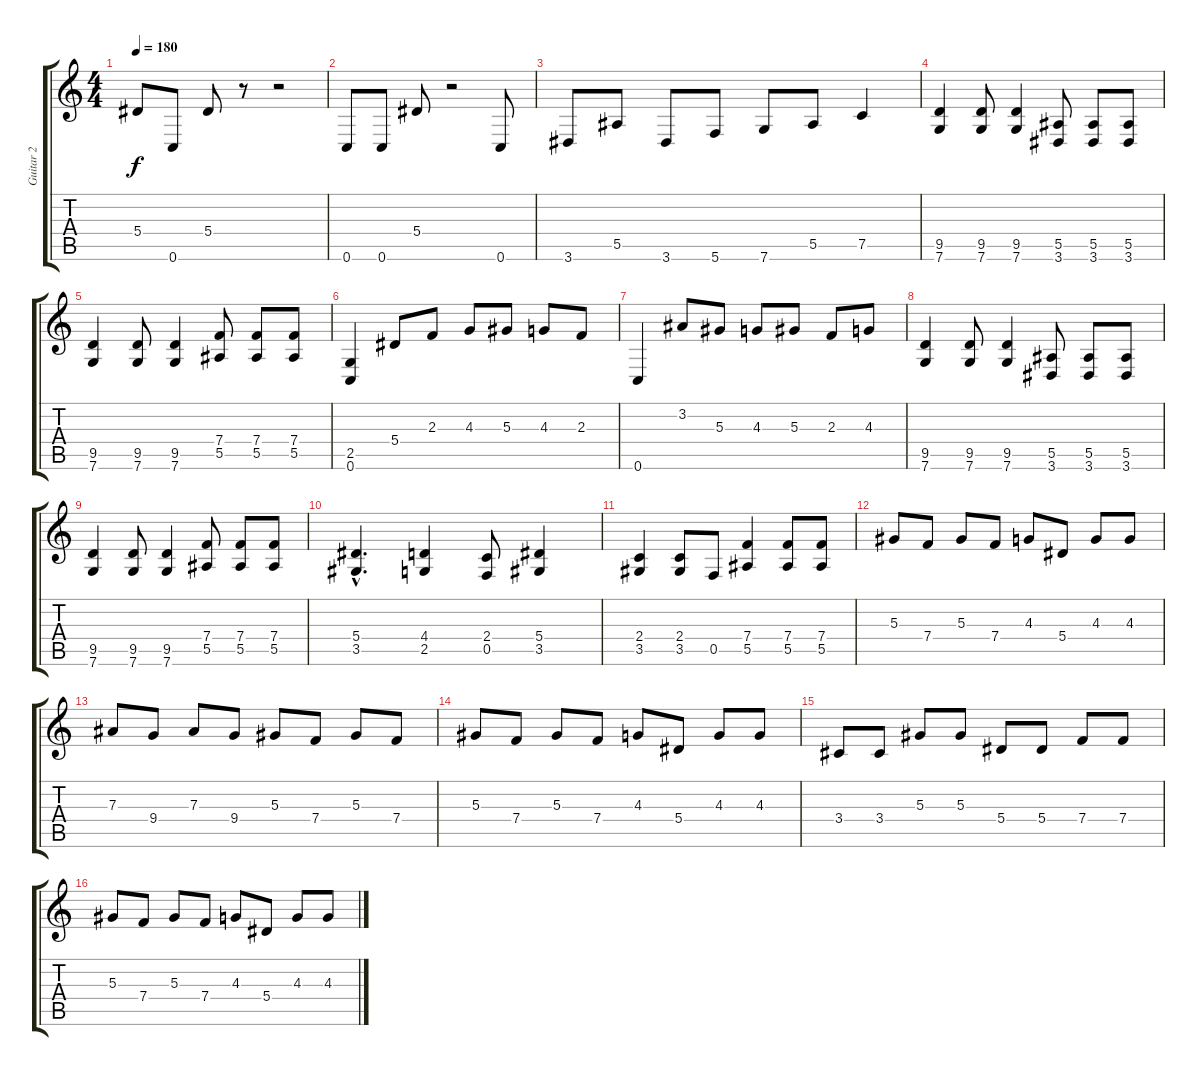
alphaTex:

\track ("Guitar 2" "Guitar 2") {instrument distortionguitar}
\staff {score tabs}
\tuning (C4 G3 Eb3 Bb2 F2 C2) {hide}
\ts (4 4)
\tempo 180
\clef g2
\ks c
5.4.8{dy f} 0.6.8 5.4.8 r.8 r.2 |
0.6.8 0.6.8 5.4.8 r.2 0.6.8 |
3.6.8 5.5.8 3.6.8 5.6.8 7.6.8 5.5.8 7.5.4 |
(9.5 7.6).4 (9.5 7.6).8 (9.5 7.6).4 (5.5 3.6).8 (5.5 3.6).8 (5.5 3.6).8 |
(9.5 7.6).4 (9.5 7.6).8 (9.5 7.6).4 (7.4 5.5).8 (7.4 5.5).8 (7.4 5.5).8 |
(2.5 0.6).4 5.4.8 2.3.8 4.3.8 5.3.8 4.3.8 2.3.8 |
0.6.4 3.2.8 5.3.8 4.3.8 5.3.8 2.3.8 4.3.8 |
(9.5 7.6).4 (9.5 7.6).8 (9.5 7.6).4 (5.5 3.6).8 (5.5 3.6).8 (5.5 3.6).8 |
(9.5 7.6).4 (9.5 7.6).8 (9.5 7.6).4 (7.4 5.5).8 (7.4 5.5).8 (7.4 5.5).8 |
(5.4{hac} 3.5{hac}).4{d} (4.4 2.5).4 (2.4 0.5).8 (5.4 3.5).4 |
(2.4 3.5).4 (2.4 3.5).8 0.5.8 (7.4 5.5).4 (7.4 5.5).8 (7.4 5.5).8 |
5.3.8 7.4.8 5.3.8 7.4.8 4.3.8 5.4.8 4.3.8 4.3.8 |
7.3.8 9.4.8 7.3.8 9.4.8 5.3.8 7.4.8 5.3.8 7.4.8 |
5.3.8 7.4.8 5.3.8 7.4.8 4.3.8 5.4.8 4.3.8 4.3.8 |
3.4.8 3.4.8 5.3.8 5.3.8 5.4.8 5.4.8 7.4.8 7.4.8 |
5.3.8 7.4.8 5.3.8 7.4.8 4.3.8 5.4.8 4.3.8 4.3.8
